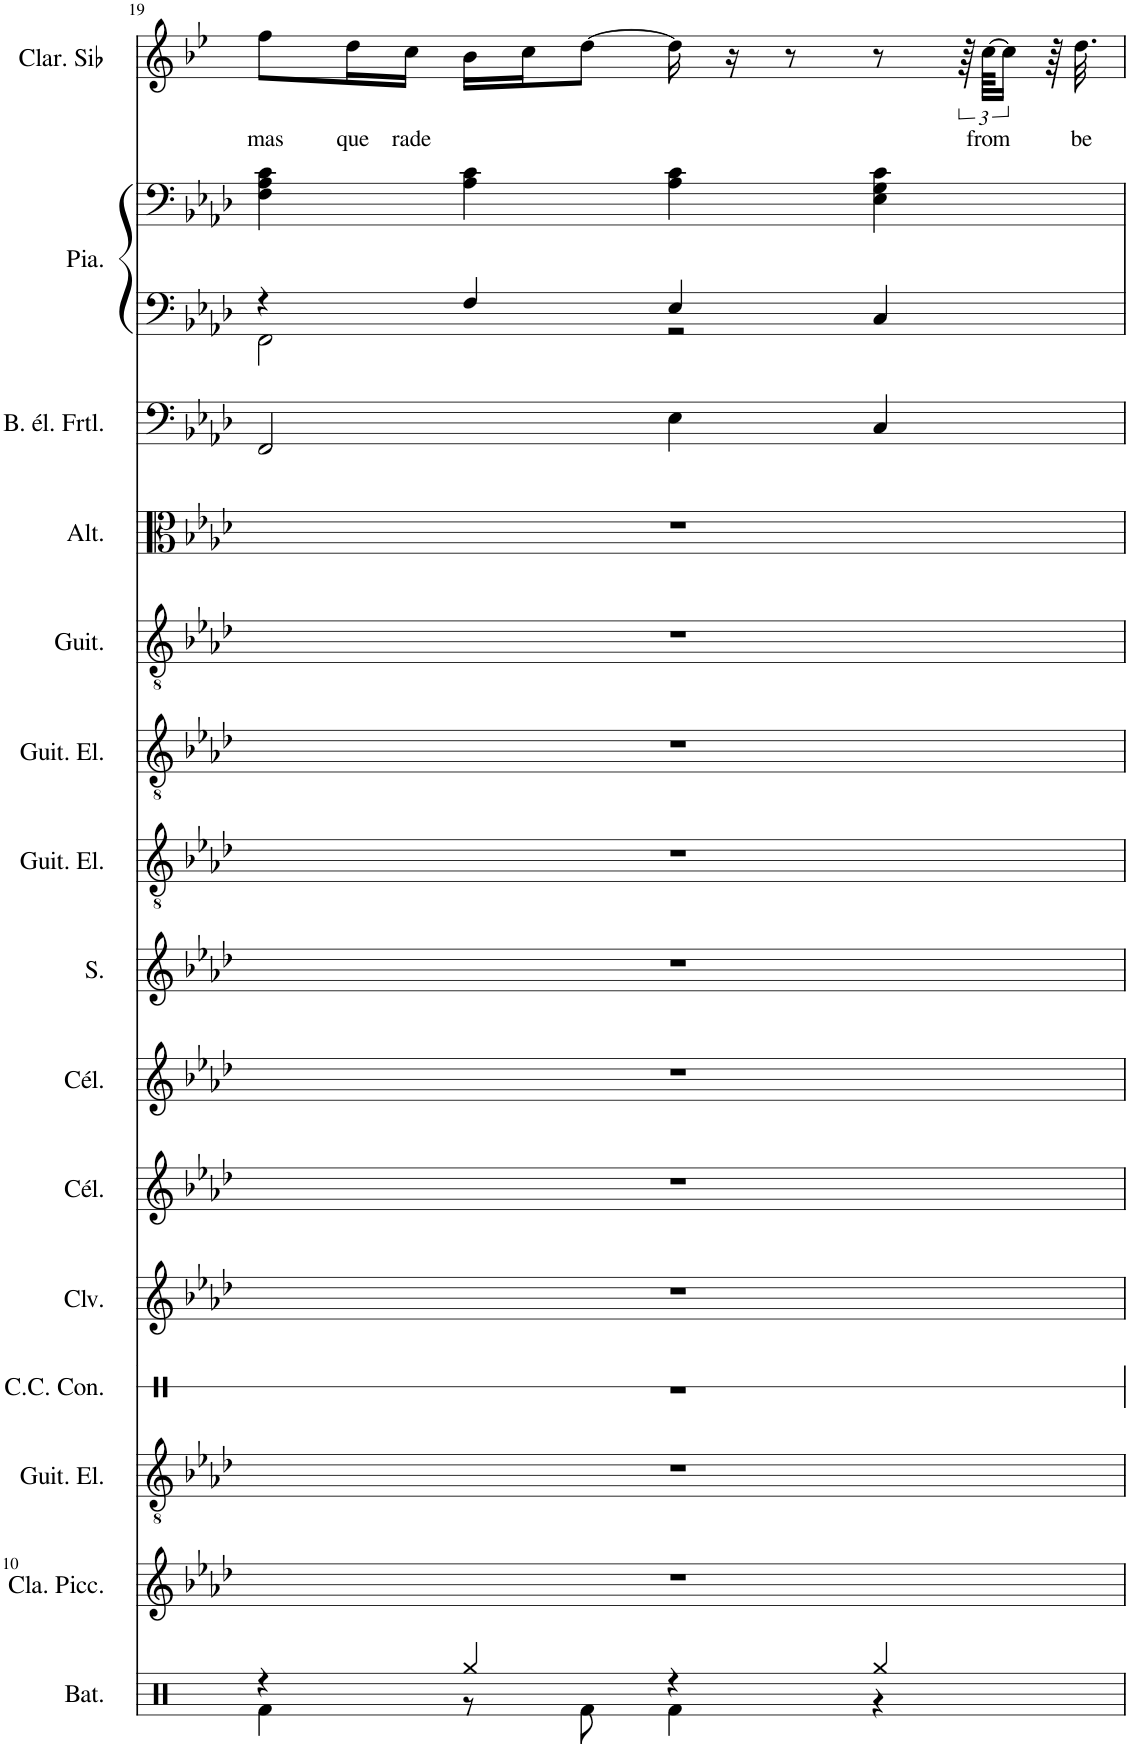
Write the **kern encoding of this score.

**kern	**kern	**kern	**kern	**kern	**kern	**kern	**kern	**kern	**kern	**kern	**kern	**kern	**kern	**kern	**kern	**text
*part15	*part14	*part13	*part12	*part11	*part10	*part9	*part8	*part7	*part6	*part5	*part4	*part3	*part2	*part2	*part1	*part1
*staff16	*staff15	*staff14	*staff13	*staff12	*staff11	*staff10	*staff9	*staff8	*staff7	*staff6	*staff5	*staff4	*staff3	*staff2	*staff1	*staff1
*I"Batterie, Drums	*I"Clarinette Piccolo, Clarinet Pipe	*I"Guitare électrique, Distortion Guitar	*I"Caisse claire de concert, Reverse Cymbal	*I"Clavicorde, Clavinet	*I"Célesta, Celesta	*I"Célesta, Celesta	*I"Soprano, Choir Aahs	*I"Guitare électrique, Overdriven Guitar	*I"Guitare électrique, Electric Guitar (clean)	*I"Guitare acoustique, Acoustic Guitar (steel)	*I"Altos, String Ensemble 1	*I"Basse électrique fretless, Fretless Bass	*I"Piano, Bright Acoustic Piano	*	*I"Clarinette en Sib	*
*I'Bat.	*I'Cla. Picc.	*I'Guit. El.	*I'C.C. Con.	*I'Clv.	*I'Cél.	*I'Cél.	*I'S.	*I'Guit. El.	*I'Guit. El.	*I'Guit.	*I'Alt.	*I'B. él. Frtl.	*I'Pia.	*	*I'Clar. Sib	*
!!LO:PB:g=z
*clefX	*clefG2	*clefGv2	*clefX	*clefG2	*clefG2	*clefG2	*clefG2	*clefGv2	*clefGv2	*clefGv2	*clefC3	*clefF4	*clefF4	*clefF4	*clefG2	*
*	*Trd-5c-8	*	*	*	*Trd-7c-12	*Trd-7c-12	*	*	*	*	*	*Trd7c12	*	*	*Trd1c2	*
*k[]	*k[b-e-a-d-]	*k[b-e-a-d-]	*k[b-e-a-d-]	*k[b-e-a-d-]	*k[b-e-a-d-]	*k[b-e-a-d-]	*k[b-e-a-d-]	*k[b-e-a-d-]	*k[b-e-a-d-]	*k[b-e-a-d-]	*k[b-e-a-d-]	*k[b-e-a-d-]	*k[b-e-a-d-]	*k[b-e-a-d-]	*k[b-e-]	*
*M4/4	*M4/4	*M4/4	*M4/4	*M4/4	*M4/4	*M4/4	*M4/4	*M4/4	*M4/4	*M4/4	*M4/4	*M4/4	*M4/4	*M4/4	*M4/4	*
=19	=19	=19	=19	=19	=19	=19	=19	=19	=19	=19	=19	=19	=19	=19	=19	=19
*^	*	*	*	*	*	*	*	*	*	*	*	*	*^	*	*	*
!	!	!	!	!	!	!	!	!	!	!	!	!	!	!	!	!	!	!LO:LY:b
4r	4Rf\	1r	1r	1r	1r	1r	1r	1r	1r	1r	1r	1r	2FF/	4r	2FF\	4F\ 4A-\ 4c\	8ff\L	mas
!	!	!	!	!	!	!	!	!	!	!	!	!	!	!	!	!	!	!LO:LY:b
.	.	.	.	.	.	.	.	.	.	.	.	.	.	.	.	.	16dd\L	que
!	!	!	!	!	!	!	!	!	!	!	!	!	!	!	!	!	!	!LO:LY:b
.	.	.	.	.	.	.	.	.	.	.	.	.	.	.	.	.	16cc\JJ	rade
4Rgg/	8r	.	.	.	.	.	.	.	.	.	.	.	.	4F/	.	4A-\ 4c\	16b-\LL	.
.	.	.	.	.	.	.	.	.	.	.	.	.	.	.	.	.	16cc\J	.
.	8Rf\	.	.	.	.	.	.	.	.	.	.	.	.	.	.	.	[8dd\J	.
4r	4Rf\	.	.	.	.	.	.	.	.	.	.	.	4E-\	4E-/	2r	4A-\ 4c\	16dd\]	.
.	.	.	.	.	.	.	.	.	.	.	.	.	.	.	.	.	16r	.
.	.	.	.	.	.	.	.	.	.	.	.	.	.	.	.	.	8r	.
4Rgg/	4r	.	.	.	.	.	.	.	.	.	.	.	4C/	4C/	.	4E-\ 4G\ 4c\	8r	.
.	.	.	.	.	.	.	.	.	.	.	.	.	.	.	.	.	96r	.
!	!	!	!	!	!	!	!	!	!	!	!	!	!	!	!	!	!	!LO:LY:b
.	.	.	.	.	.	.	.	.	.	.	.	.	.	.	.	.	[96cc\KKLL	from
.	.	.	.	.	.	.	.	.	.	.	.	.	.	.	.	.	24cc\JJ]	.
.	.	.	.	.	.	.	.	.	.	.	.	.	.	.	.	.	64r	.
!	!	!	!	!	!	!	!	!	!	!	!	!	!	!	!	!	!	!LO:LY:b
.	.	.	.	.	.	.	.	.	.	.	.	.	.	.	.	.	32.dd\	be
*v	*v	*	*	*	*	*	*	*	*	*	*	*	*	*v	*v	*	*	*
=	=	=	=	=	=	=	=	=	=	=	=	=	=	=	=	=
*-	*-	*-	*-	*-	*-	*-	*-	*-	*-	*-	*-	*-	*-	*-	*-	*-
